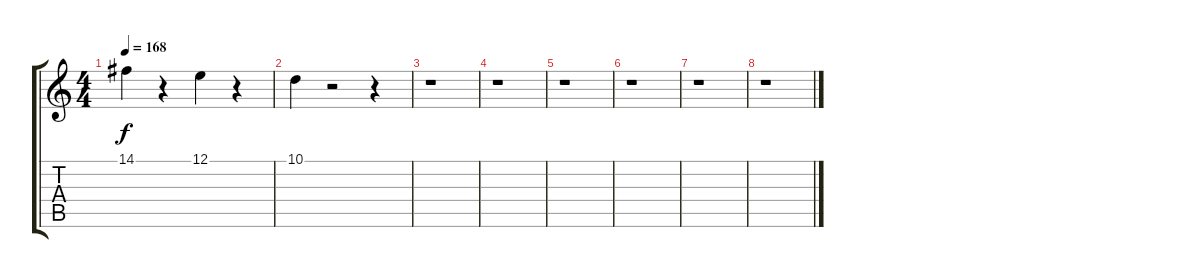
\track "" {instrument drawbarorgan}
\staff {score tabs}
\tuning (E4 B3 G3 D3 A2 E2) {hide}
\ts (4 4)
\tempo 168
\clef g2
\ks c
14.1.4{dy f} r.4 12.1.4 r.4 |
10.1.4 r.2 r.4 |
r.1 |
r.1 |
r.1 |
r.1 |
r.1 |
r.1
